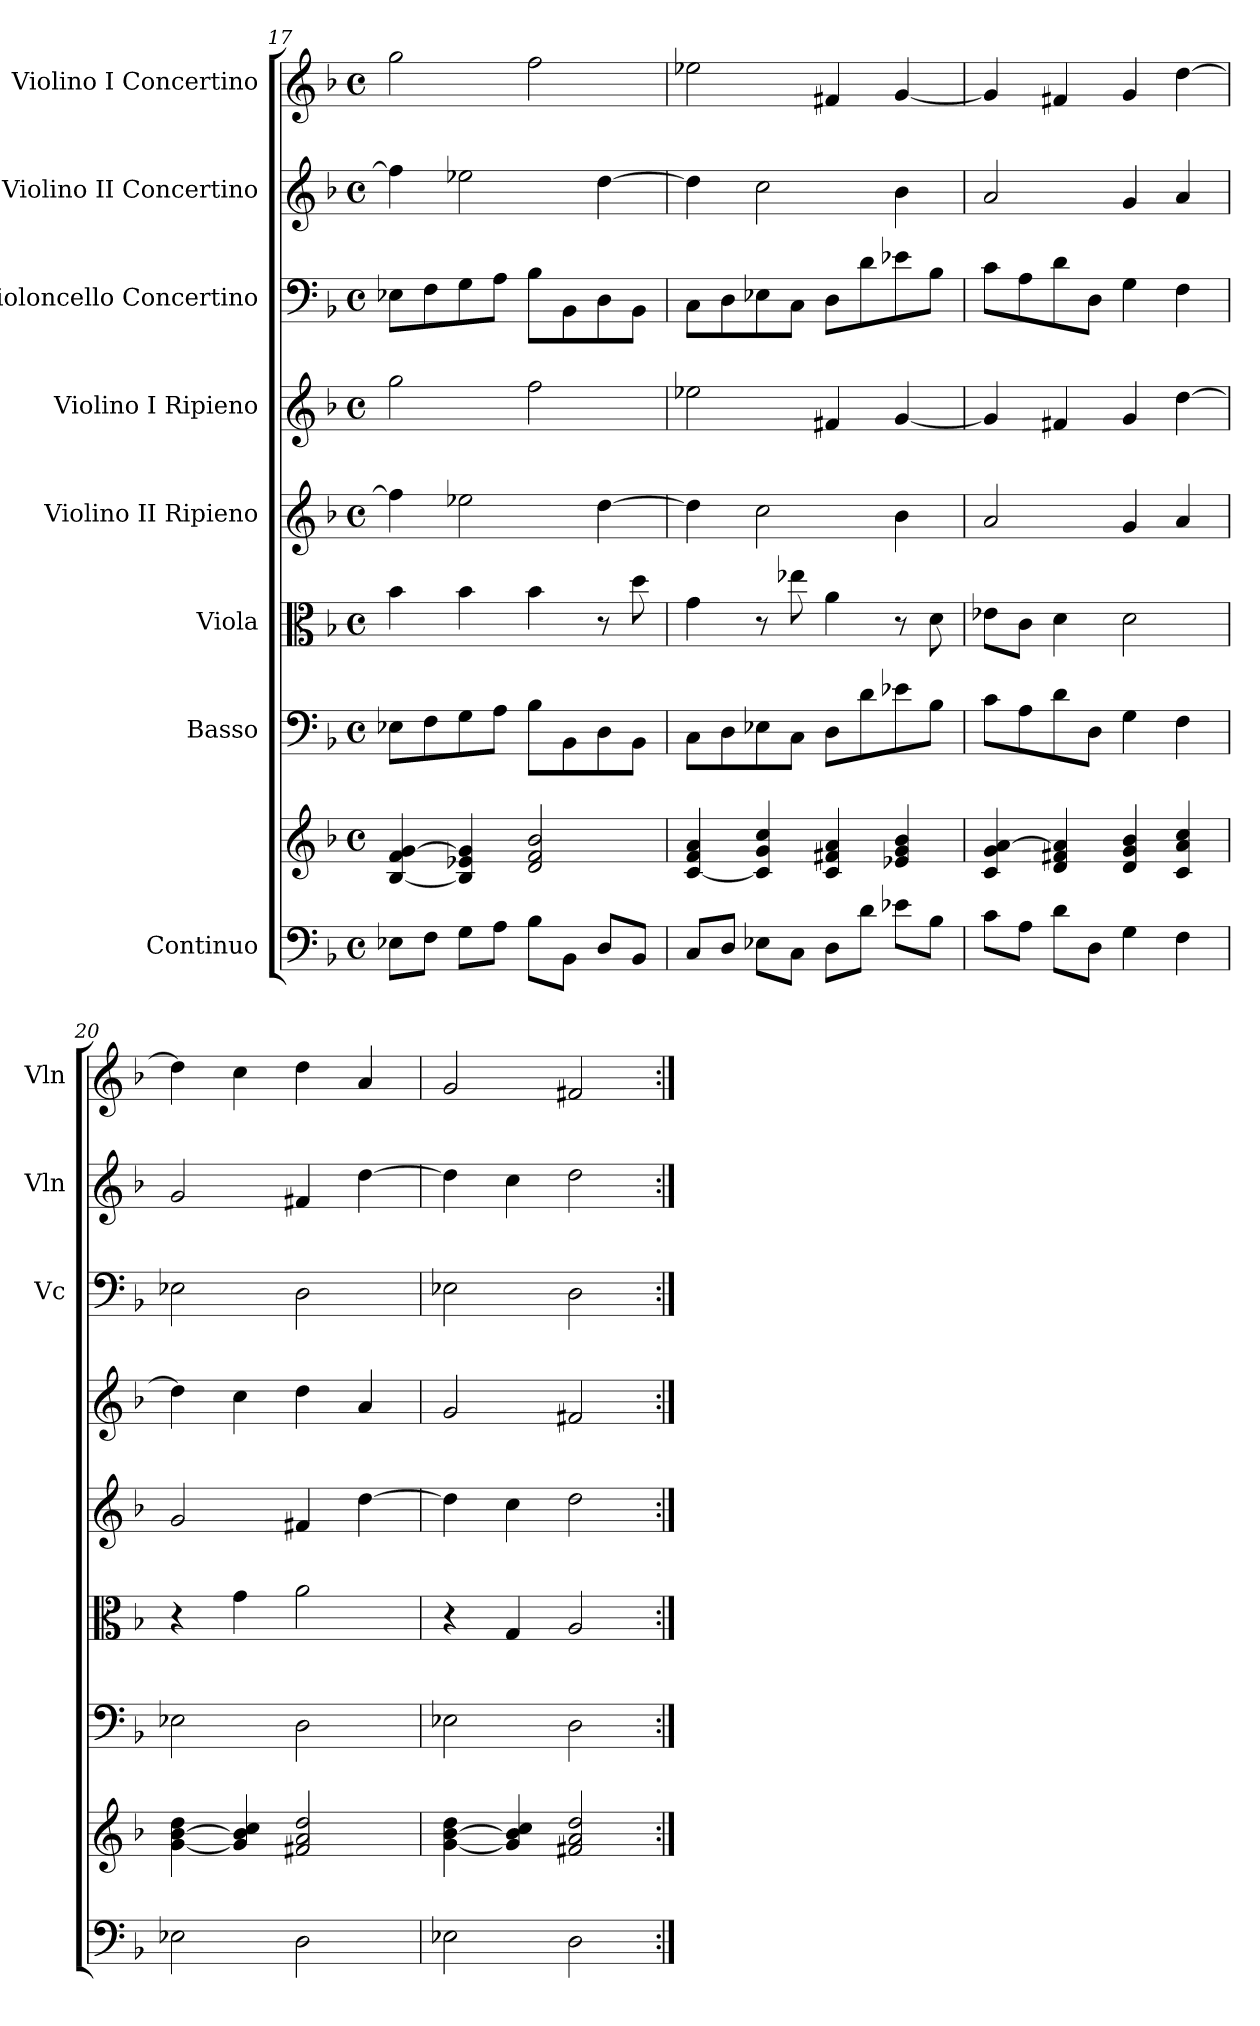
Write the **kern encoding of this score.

**kern	**kern	**kern	**kern	**kern	**kern	**kern	**kern	**kern
*part8	*part8	*part7	*part6	*part5	*part4	*part3	*part2	*part1
*staff9	*staff8	*staff7	*staff6	*staff5	*staff4	*staff3	*staff2	*staff1
*I"Continuo	*	*I"Basso	*I"Viola	*I"Violino II Ripieno	*I"Violino I Ripieno	*I"Violoncello Concertino	*I"Violino II Concertino	*I"Violino I Concertino
*	*	*	*	*	*	*I'Vc	*I'Vln	*I'Vln
*clefF4	*clefG2	*clefF4	*clefC3	*clefG2	*clefG2	*clefF4	*clefG2	*clefG2
*k[b-]	*k[b-]	*k[b-]	*k[b-]	*k[b-]	*k[b-]	*k[b-]	*k[b-]	*k[b-]
*M4/4	*M4/4	*M4/4	*M4/4	*M4/4	*M4/4	*M4/4	*M4/4	*M4/4
*met(c)	*met(c)	*met(c)	*met(c)	*met(c)	*met(c)	*met(c)	*met(c)	*met(c)
=17	=17	=17	=17	=17	=17	=17	=17	=17
8E-X\L	[4B-/ 4f/ [4g/	8E-X\L	4b-\	4ff\]	2gg\	8E-X\L	4ff\]	2gg\
8F\J	.	8F\	.	.	.	8F\	.	.
8G\L	4B-/] 4e-X/ 4g/]	8G\	4b-\	2ee-X\	.	8G\	2ee-X\	.
8A\J	.	8A\J	.	.	.	8A\J	.	.
8B-\L	2d/ 2f/ 2b-/	8B-\L	4b-\	.	2ff\	8B-\L	.	2ff\
8BB-\J	.	8BB-\	.	.	.	8BB-\	.	.
8D/L	.	8D\	8r	[4dd\	.	8D\	[4dd\	.
8BB-/J	.	8BB-\J	8dd\	.	.	8BB-\J	.	.
=18	=18	=18	=18	=18	=18	=18	=18	=18
8C/L	[4c/ 4f/ 4a/	8C\L	4g\	4dd\]	2ee-X\	8C\L	4dd\]	2ee-X\
8D/J	.	8D\	.	.	.	8D\	.	.
8E-X\L	4c/] 4g/ 4cc/	8E-X\	8r	2cc\	.	8E-X\	2cc\	.
8C\J	.	8C\J	8ee-X\	.	.	8C\J	.	.
8D\L	4c/ 4f#X/ 4a/	8D\L	4a\	.	4f#X/	8D\L	.	4f#X/
8d\J	.	8d\	.	.	.	8d\	.	.
8e-X\L	4e-X/ 4g/ 4b-/	8e-X\	8r	4b-\	[4g/	8e-X\	4b-\	[4g/
8B-\J	.	8B-\J	8d\	.	.	8B-\J	.	.
=19	=19	=19	=19	=19	=19	=19	=19	=19
8c\L	4c/ 4g/ [4a/	8c\L	8e-X\L	2a/	4g/]	8c\L	2a/	4g/]
8A\J	.	8A\	8c\J	.	.	8A\	.	.
8d\L	4d/ 4f#X/ 4a/]	8d\	4d\	.	4f#X/	8d\	.	4f#X/
8D\J	.	8D\J	.	.	.	8D\J	.	.
4G\	4d/ 4g/ 4b-/	4G\	2d\	4g/	4g/	4G\	4g/	4g/
4F\	4c/ 4a/ 4cc/	4F\	.	4a/	[4dd\	4F\	4a/	[4dd\
=20	=20	=20	=20	=20	=20	=20	=20	=20
2E-X\	[4g\ [4b-\ 4dd\	2E-X\	4r	2g/	4dd\]	2E-X\	2g/	4dd\]
.	4g/] 4b-/] 4cc/	.	4g\	.	4cc\	.	.	4cc\
2D\	2f#X/ 2a/ 2dd/	2D\	2a\	4f#X/	4dd\	2D\	4f#X/	4dd\
.	.	.	.	[4dd\	4a/	.	[4dd\	4a/
=21	=21	=21	=21	=21	=21	=21	=21	=21
2E-X\	[4g\ [4b-\ 4dd\	2E-X\	4r	4dd\]	2g/	2E-X\	4dd\]	2g/
.	4g/] 4b-/] 4cc/	.	4G/	4cc\	.	.	4cc\	.
2D\	2f#X/ 2a/ 2dd/	2D\	2A/	2dd\	2f#X/	2D\	2dd\	2f#X/
=:|!	=:|!	=:|!	=:|!	=:|!	=:|!	=:|!	=:|!	=:|!
*-	*-	*-	*-	*-	*-	*-	*-	*-
